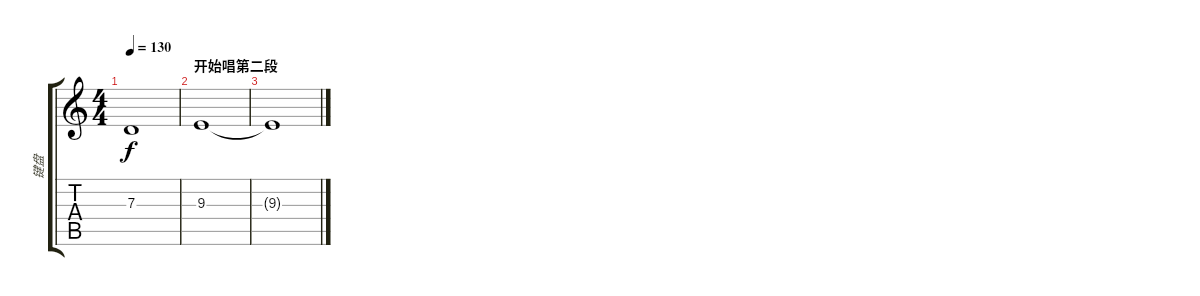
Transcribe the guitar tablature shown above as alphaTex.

\track ("键盘" "键盘") {instrument synthstrings2}
\staff {score tabs}
\tuning (E4 B3 G3 D3 A2 E2) {hide}
\ts (4 4)
\tempo 130
\clef g2
\ks c
7.3{t}.1{dy f} |
\section ("" "开始唱第二段")
9.3.1 |
9.3{t}.1
